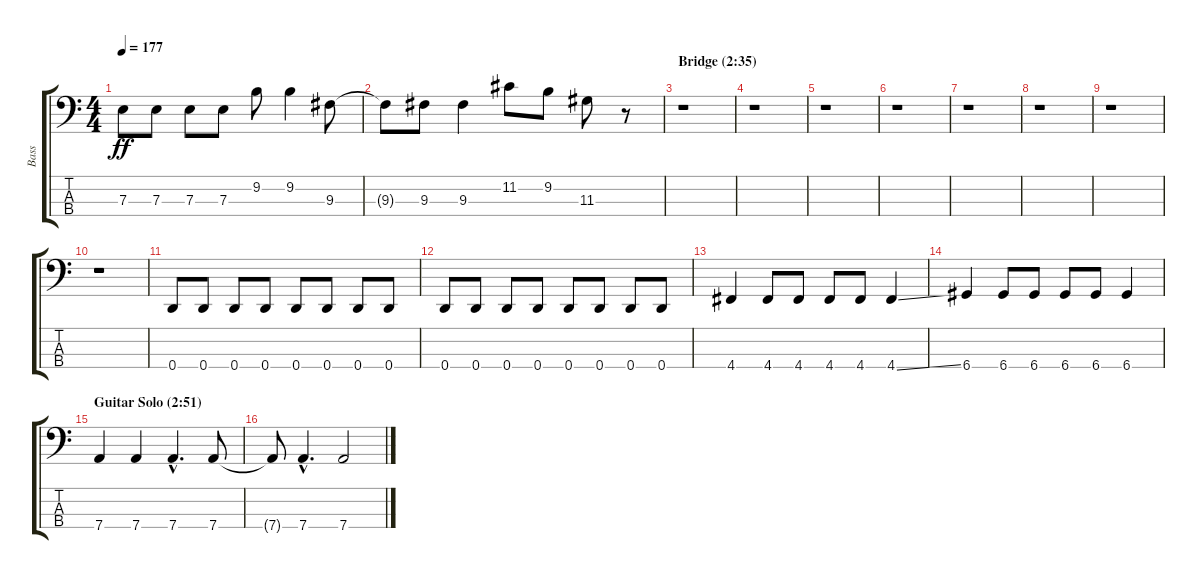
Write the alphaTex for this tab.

\track ("Bass" "Bass") {instrument electricbassfinger}
\staff {score tabs}
\tuning (G2 D2 A1 D1) {hide}
\ts (4 4)
\tempo 177
\clef f4
\ks c
7.3{t}.8{dy ff} 7.3.8 7.3.8 7.3.8 9.2.8 9.2.4 9.3.8 |
9.3{t}.8 9.3.8 9.3.4 11.2.8 9.2.8 11.3.8 r.8 |
\section ("" "Bridge (2:35)")
r.1 |
r.1 |
r.1 |
r.1 |
r.1 |
r.1 |
r.1 |
r.1 |
0.4.8 0.4.8 0.4.8 0.4.8 0.4.8 0.4.8 0.4.8 0.4.8 |
0.4.8 0.4.8 0.4.8 0.4.8 0.4.8 0.4.8 0.4.8 0.4.8 |
4.4.4 4.4.8 4.4.8 4.4.8 4.4.8 4.4{ss}.4 |
6.4.4 6.4.8 6.4.8 6.4.8 6.4.8 6.4.4 |
\section ("" "Guitar Solo (2:51)")
7.4.4 7.4.4 7.4{hac}.4{d} 7.4.8 |
7.4{t}.8 7.4{hac}.4{d} 7.4.2
